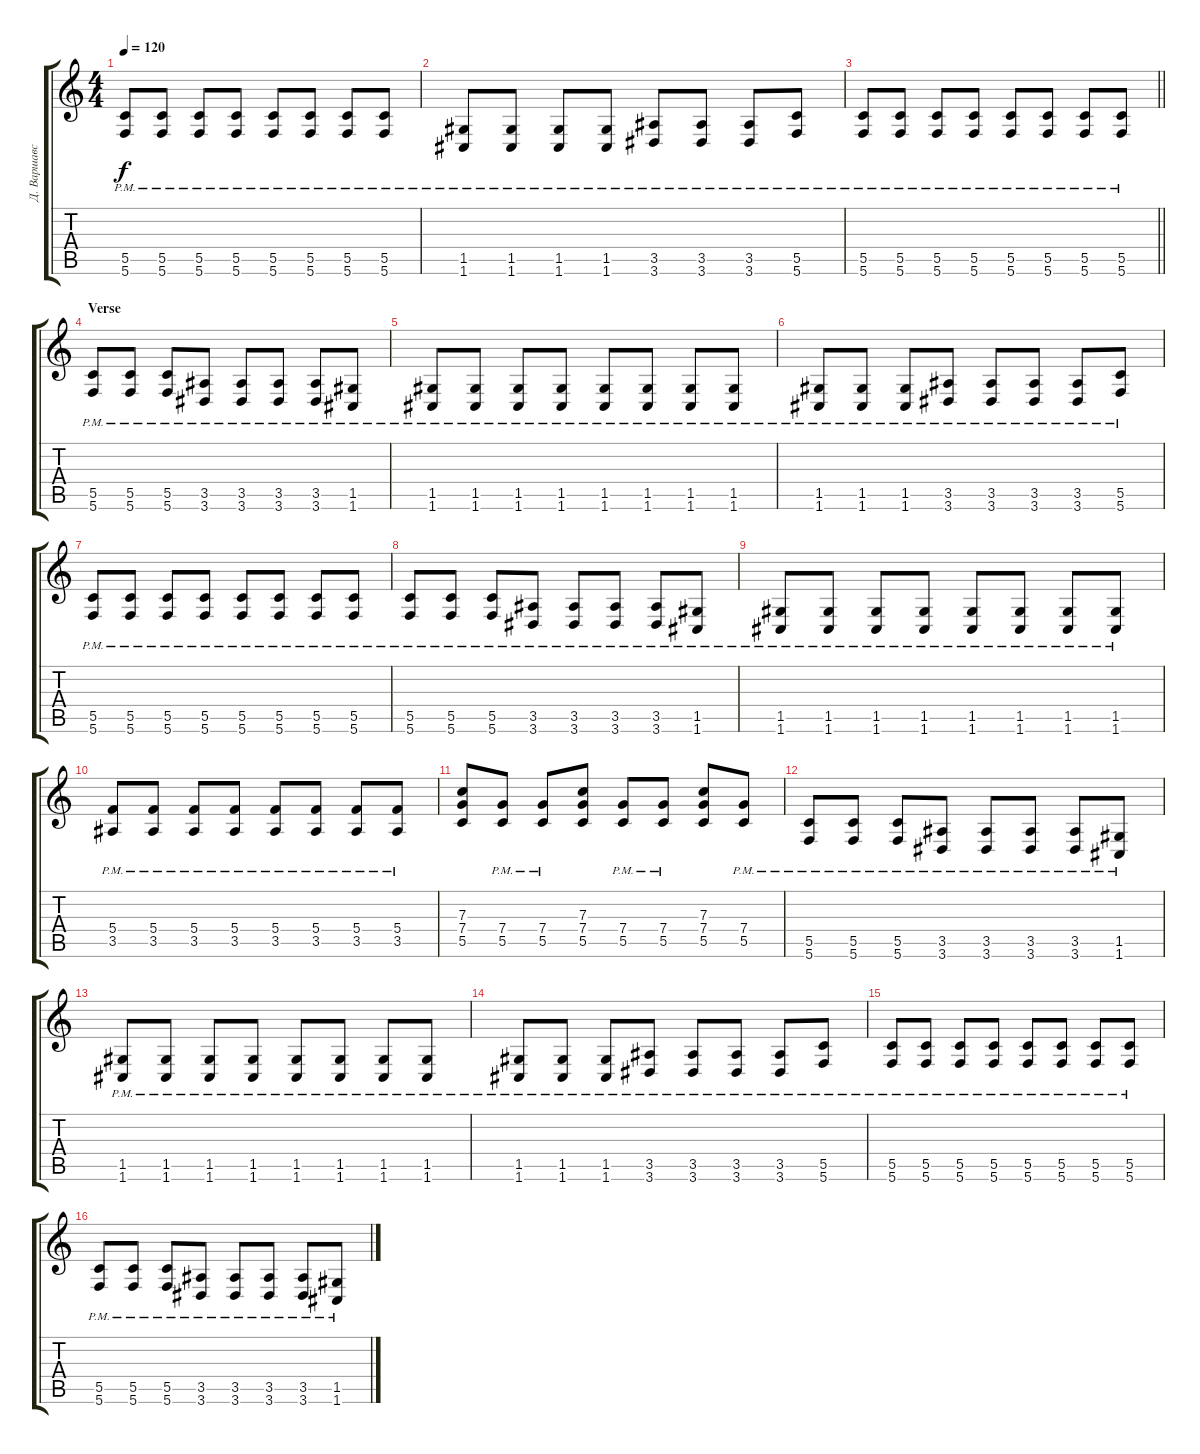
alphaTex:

\track ("Д. Варшавский" "Д. Варшавс") {instrument distortionguitar}
\staff {score tabs}
\tuning (D4 A3 F3 C3 G2 C2) {hide}
\ts (4 4)
\tempo 120
\clef g2
\ks c
(5.5{pm} 5.6{pm}).8{dy f} (5.5{pm} 5.6{pm}).8 (5.5{pm} 5.6{pm}).8 (5.5{pm} 5.6{pm}).8 (5.5{pm} 5.6{pm}).8 (5.5{pm} 5.6{pm}).8 (5.5{pm} 5.6{pm}).8 (5.5{pm} 5.6{pm}).8 |
(1.5{pm} 1.6{pm}).8 (1.5{pm} 1.6{pm}).8 (1.5{pm} 1.6{pm}).8 (1.5{pm} 1.6{pm}).8 (3.5{pm} 3.6{pm}).8 (3.5{pm} 3.6{pm}).8 (3.5{pm} 3.6{pm}).8 (5.5{pm} 5.6{pm}).8 |
\barLineRight lightlight
(5.5{pm} 5.6{pm}).8 (5.5{pm} 5.6{pm}).8 (5.5{pm} 5.6{pm}).8 (5.5{pm} 5.6{pm}).8 (5.5{pm} 5.6{pm}).8 (5.5{pm} 5.6{pm}).8 (5.5{pm} 5.6{pm}).8 (5.5{pm} 5.6{pm}).8 |
\section ("" "Verse")
(5.5{pm} 5.6{pm}).8 (5.5{pm} 5.6{pm}).8 (5.5{pm} 5.6{pm}).8 (3.5{pm} 3.6{pm}).8 (3.5{pm} 3.6{pm}).8 (3.5{pm} 3.6{pm}).8 (3.5{pm} 3.6{pm}).8 (1.5{pm} 1.6{pm}).8 |
(1.5{pm} 1.6{pm}).8 (1.5{pm} 1.6{pm}).8 (1.5{pm} 1.6{pm}).8 (1.5{pm} 1.6{pm}).8 (1.5{pm} 1.6{pm}).8 (1.5{pm} 1.6{pm}).8 (1.5{pm} 1.6{pm}).8 (1.5{pm} 1.6{pm}).8 |
(1.5{pm} 1.6{pm}).8 (1.5{pm} 1.6{pm}).8 (1.5{pm} 1.6{pm}).8 (3.5{pm} 3.6{pm}).8 (3.5{pm} 3.6{pm}).8 (3.5{pm} 3.6{pm}).8 (3.5{pm} 3.6{pm}).8 (5.5{pm} 5.6{pm}).8 |
(5.5{pm} 5.6{pm}).8 (5.5{pm} 5.6{pm}).8 (5.5{pm} 5.6{pm}).8 (5.5{pm} 5.6{pm}).8 (5.5{pm} 5.6{pm}).8 (5.5{pm} 5.6{pm}).8 (5.5{pm} 5.6{pm}).8 (5.5{pm} 5.6{pm}).8 |
(5.5{pm} 5.6{pm}).8 (5.5{pm} 5.6{pm}).8 (5.5{pm} 5.6{pm}).8 (3.5{pm} 3.6{pm}).8 (3.5{pm} 3.6{pm}).8 (3.5{pm} 3.6{pm}).8 (3.5{pm} 3.6{pm}).8 (1.5{pm} 1.6{pm}).8 |
(1.5{pm} 1.6{pm}).8 (1.5{pm} 1.6{pm}).8 (1.5{pm} 1.6{pm}).8 (1.5{pm} 1.6{pm}).8 (1.5{pm} 1.6{pm}).8 (1.5{pm} 1.6{pm}).8 (1.5{pm} 1.6{pm}).8 (1.5{pm} 1.6{pm}).8 |
(5.4{pm} 3.5{pm}).8 (5.4{pm} 3.5{pm}).8 (5.4{pm} 3.5{pm}).8 (5.4{pm} 3.5{pm}).8 (5.4{pm} 3.5{pm}).8 (5.4{pm} 3.5{pm}).8 (5.4{pm} 3.5{pm}).8 (5.4{pm} 3.5{pm}).8 |
(7.3 7.4 5.5).8 (7.4{pm} 5.5{pm}).8 (7.4{pm} 5.5{pm}).8 (7.3 7.4 5.5).8 (7.4{pm} 5.5{pm}).8 (7.4{pm} 5.5{pm}).8 (7.3 7.4 5.5).8 (7.4{pm} 5.5{pm}).8 |
(5.5{pm} 5.6{pm}).8 (5.5{pm} 5.6{pm}).8 (5.5{pm} 5.6{pm}).8 (3.5{pm} 3.6{pm}).8 (3.5{pm} 3.6{pm}).8 (3.5{pm} 3.6{pm}).8 (3.5{pm} 3.6{pm}).8 (1.5{pm} 1.6{pm}).8 |
(1.5{pm} 1.6{pm}).8 (1.5{pm} 1.6{pm}).8 (1.5{pm} 1.6{pm}).8 (1.5{pm} 1.6{pm}).8 (1.5{pm} 1.6{pm}).8 (1.5{pm} 1.6{pm}).8 (1.5{pm} 1.6{pm}).8 (1.5{pm} 1.6{pm}).8 |
(1.5{pm} 1.6{pm}).8 (1.5{pm} 1.6{pm}).8 (1.5{pm} 1.6{pm}).8 (3.5{pm} 3.6{pm}).8 (3.5{pm} 3.6{pm}).8 (3.5{pm} 3.6{pm}).8 (3.5{pm} 3.6{pm}).8 (5.5{pm} 5.6{pm}).8 |
(5.5{pm} 5.6{pm}).8 (5.5{pm} 5.6{pm}).8 (5.5{pm} 5.6{pm}).8 (5.5{pm} 5.6{pm}).8 (5.5{pm} 5.6{pm}).8 (5.5{pm} 5.6{pm}).8 (5.5{pm} 5.6{pm}).8 (5.5{pm} 5.6{pm}).8 |
(5.5{pm} 5.6{pm}).8 (5.5{pm} 5.6{pm}).8 (5.5{pm} 5.6{pm}).8 (3.5{pm} 3.6{pm}).8 (3.5{pm} 3.6{pm}).8 (3.5{pm} 3.6{pm}).8 (3.5{pm} 3.6{pm}).8 (1.5{pm} 1.6{pm}).8
